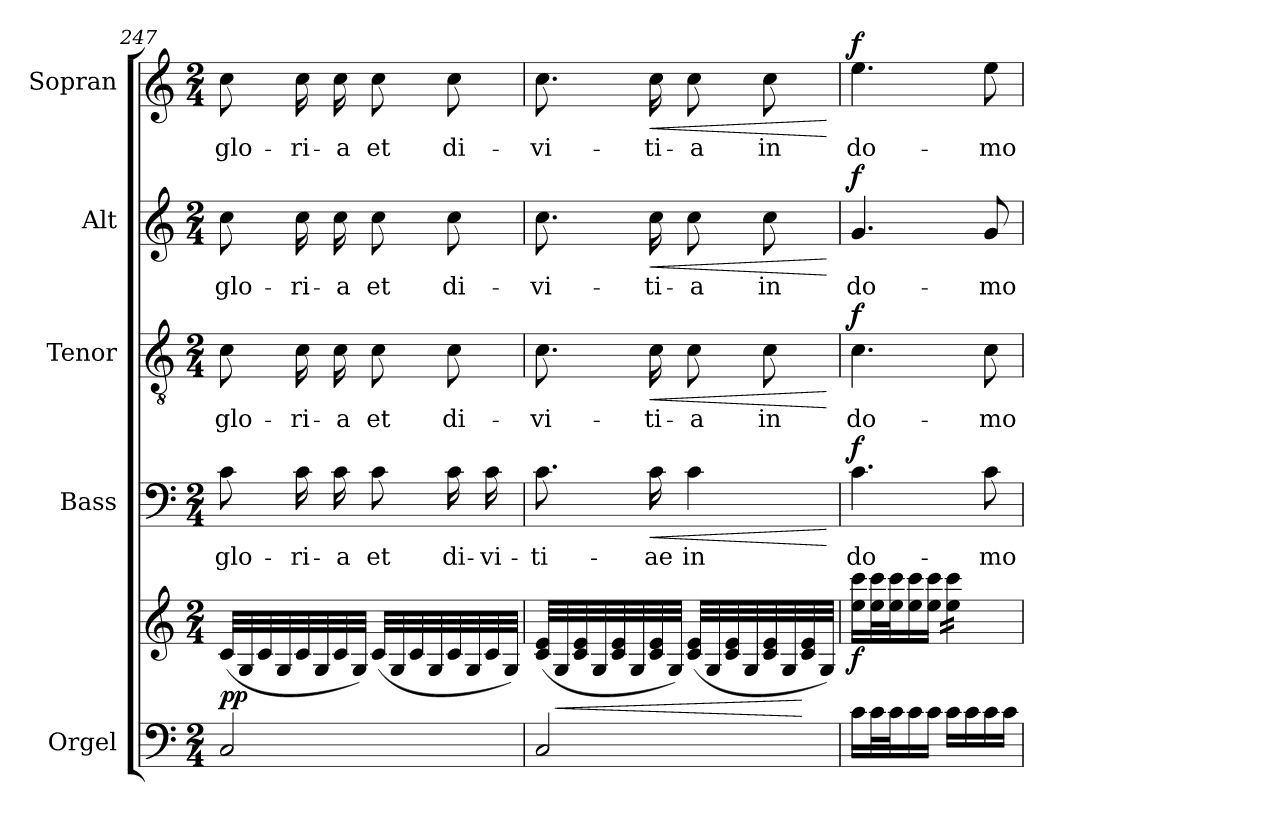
**kern	**kern	**dynam	**kern	**text	**dynam	**kern	**text	**dynam	**kern	**text	**dynam	**kern	**text	**dynam
*part5	*part5	*part5	*part4	*part4	*part4	*part3	*part3	*part3	*part2	*part2	*part2	*part1	*part1	*part1
*staff6	*staff5	*staff5/6	*staff4	*staff4	*staff4	*staff3	*staff3	*staff3	*staff2	*staff2	*staff2	*staff1	*staff1	*staff1
*I"Orgel	*	*	*I"Bass	*	*	*I"Tenor	*	*	*I"Alt	*	*	*I"Sopran	*	*
*I'Org.	*	*	*I'B.	*	*	*I'T.	*	*	*I'A.	*	*	*I'S.	*	*
!!LO:LB:g=z
*clefF4	*clefG2	*	*clefF4	*	*	*clefGv2	*	*	*clefG2	*	*	*clefG2	*	*
*k[]	*k[]	*	*k[]	*	*	*k[]	*	*	*k[]	*	*	*k[]	*	*
*C:	*C:	*	*C:	*	*	*C:	*	*	*C:	*	*	*C:	*	*
*M2/4	*M2/4	*	*M2/4	*	*	*M2/4	*	*	*M2/4	*	*	*M2/4	*	*
=247	=247	=247	=247	=247	=247	=247	=247	=247	=247	=247	=247	=247	=247	=247
!	!	!LO:DY:b	!	!LO:LY:b	!	!	!LO:LY:b	!	!	!LO:LY:b	!	!	!LO:LY:b	!
2C/	(<32c/LLL	pp	8c\	glo-	.	8c\	glo-	.	8cc\	glo-	.	8cc\	glo-	.
.	32G/	.	.	.	.	.	.	.	.	.	.	.	.	.
.	32c/	.	.	.	.	.	.	.	.	.	.	.	.	.
.	32G/	.	.	.	.	.	.	.	.	.	.	.	.	.
!	!	!	!	!LO:LY:b	!	!	!LO:LY:b	!	!	!LO:LY:b	!	!	!LO:LY:b	!
.	32c/	.	16c\	-ri-	.	16c\	-ri-	.	16cc\	-ri-	.	16cc\	-ri-	.
.	32G/	.	.	.	.	.	.	.	.	.	.	.	.	.
!	!	!	!	!LO:LY:b	!	!	!LO:LY:b	!	!	!LO:LY:b	!	!	!LO:LY:b	!
.	32c/	.	16c\	-a	.	16c\	-a	.	16cc\	-a	.	16cc\	-a	.
.	32G/JJJ)	.	.	.	.	.	.	.	.	.	.	.	.	.
!	!	!	!	!LO:LY:b	!	!	!LO:LY:b	!	!	!LO:LY:b	!	!	!LO:LY:b	!
.	(<32c/LLL	.	8c\	et	.	8c\	et	.	8cc\	et	.	8cc\	et	.
.	32G/	.	.	.	.	.	.	.	.	.	.	.	.	.
.	32c/	.	.	.	.	.	.	.	.	.	.	.	.	.
.	32G/	.	.	.	.	.	.	.	.	.	.	.	.	.
!	!	!	!	!LO:LY:b	!	!	!LO:LY:b	!	!	!LO:LY:b	!	!	!LO:LY:b	!
.	32c/	.	16c\	di-	.	8c\	di-	.	8cc\	di-	.	8cc\	di-	.
.	32G/	.	.	.	.	.	.	.	.	.	.	.	.	.
!	!	!	!	!LO:LY:b	!	!	!	!	!	!	!	!	!	!
.	32c/	.	16c\	-vi-	.	.	.	.	.	.	.	.	.	.
.	32G/JJJ)	.	.	.	.	.	.	.	.	.	.	.	.	.
=248	=248	=248	=248	=248	=248	=248	=248	=248	=248	=248	=248	=248	=248	=248
!	!	!	!	!LO:LY:b	!	!	!LO:LY:b	!	!	!LO:LY:b	!	!	!LO:LY:b	!
2C/	(<32c/ 32e/LLL	.	8.c\	-ti-	.	8.c\	-vi-	.	8.cc\	-vi-	.	8.cc\	-vi-	.
!	!	!LO:HP:b	!	!	!	!	!	!	!	!	!	!	!	!
.	32G/	<	.	.	.	.	.	.	.	.	.	.	.	.
.	32c/ 32e/	.	.	.	.	.	.	.	.	.	.	.	.	.
.	32G/	.	.	.	.	.	.	.	.	.	.	.	.	.
.	32c/ 32e/	.	.	.	.	.	.	.	.	.	.	.	.	.
.	32G/	.	.	.	.	.	.	.	.	.	.	.	.	.
!	!	!	!	!LO:LY:b	!LO:HP:b	!	!LO:LY:b	!LO:HP:b	!	!LO:LY:b	!LO:HP:b	!	!LO:LY:b	!LO:HP:b
.	32c/ 32e/	.	16c\	-ae	<	16c\	-ti-	<	16cc\	-ti-	<	16cc\	-ti-	<
.	32G/JJJ)	.	.	.	.	.	.	.	.	.	.	.	.	.
!	!	!	!	!LO:LY:b	!	!	!LO:LY:b	!	!	!LO:LY:b	!	!	!LO:LY:b	!
.	(<32c/ 32e/LLL	.	4c\	in	.	8c\	-a	.	8cc\	-a	.	8cc\	-a	.
.	32G/	.	.	.	.	.	.	.	.	.	.	.	.	.
.	32c/ 32e/	.	.	.	.	.	.	.	.	.	.	.	.	.
.	32G/	.	.	.	.	.	.	.	.	.	.	.	.	.
!	!	!	!	!	!	!	!LO:LY:b	!	!	!LO:LY:b	!	!	!LO:LY:b	!
.	32c/ 32e/	.	.	.	.	8c\	in	.	8cc\	in	.	8cc\	in	.
.	32G/	.	.	.	.	.	.	.	.	.	.	.	.	.
.	32c/ 32e/	[	.	.	.	.	.	.	.	.	.	.	.	.
.	32G/JJJ)	.	.	.	.	.	.	.	.	.	.	.	.	.
.	.	.	.	.	[	.	.	[	.	.	[	.	.	[
=249	=249	=249	=249	=249	=249	=249	=249	=249	=249	=249	=249	=249	=249	=249
!	!	!LO:DY:b	!	!LO:LY:b	!LO:DY:a	!	!LO:LY:b	!LO:DY:a	!	!LO:LY:b	!LO:DY:a	!	!LO:LY:b	!LO:DY:a
16c\LL	16ee\ 16ccc\LL	f	4.c\	do-	f	4.c\	do-	f	4.g/	do-	f	4.ee\	do-	f
32c\L	32ee\ 32ccc\L	.	.	.	.	.	.	.	.	.	.	.	.	.
32c\J	32ee\ 32ccc\J	.	.	.	.	.	.	.	.	.	.	.	.	.
16c\	16ee\ 16ccc\	.	.	.	.	.	.	.	.	.	.	.	.	.
16c\JJ	16ee\ 16ccc\JJ	.	.	.	.	.	.	.	.	.	.	.	.	.
*	*tremolo	*	*	*	*	*	*	*	*	*	*	*	*	*
16c\LL	16ee\ 16ccc\LL	.	.	.	.	.	.	.	.	.	.	.	.	.
16c\	16ee\ 16ccc\	.	.	.	.	.	.	.	.	.	.	.	.	.
!	!	!	!	!LO:LY:b	!	!	!LO:LY:b	!	!	!LO:LY:b	!	!	!LO:LY:b	!
16c\	16ee\ 16ccc\	.	8c\	-mo	.	8c\	-mo	.	8g/	-mo	.	8ee\	-mo	.
16c\JJ	16ee\ 16ccc\JJ	.	.	.	.	.	.	.	.	.	.	.	.	.
*	*Xtremolo	*	*	*	*	*	*	*	*	*	*	*	*	*
=	=	=	=	=	=	=	=	=	=	=	=	=	=	=
*-	*-	*-	*-	*-	*-	*-	*-	*-	*-	*-	*-	*-	*-	*-
